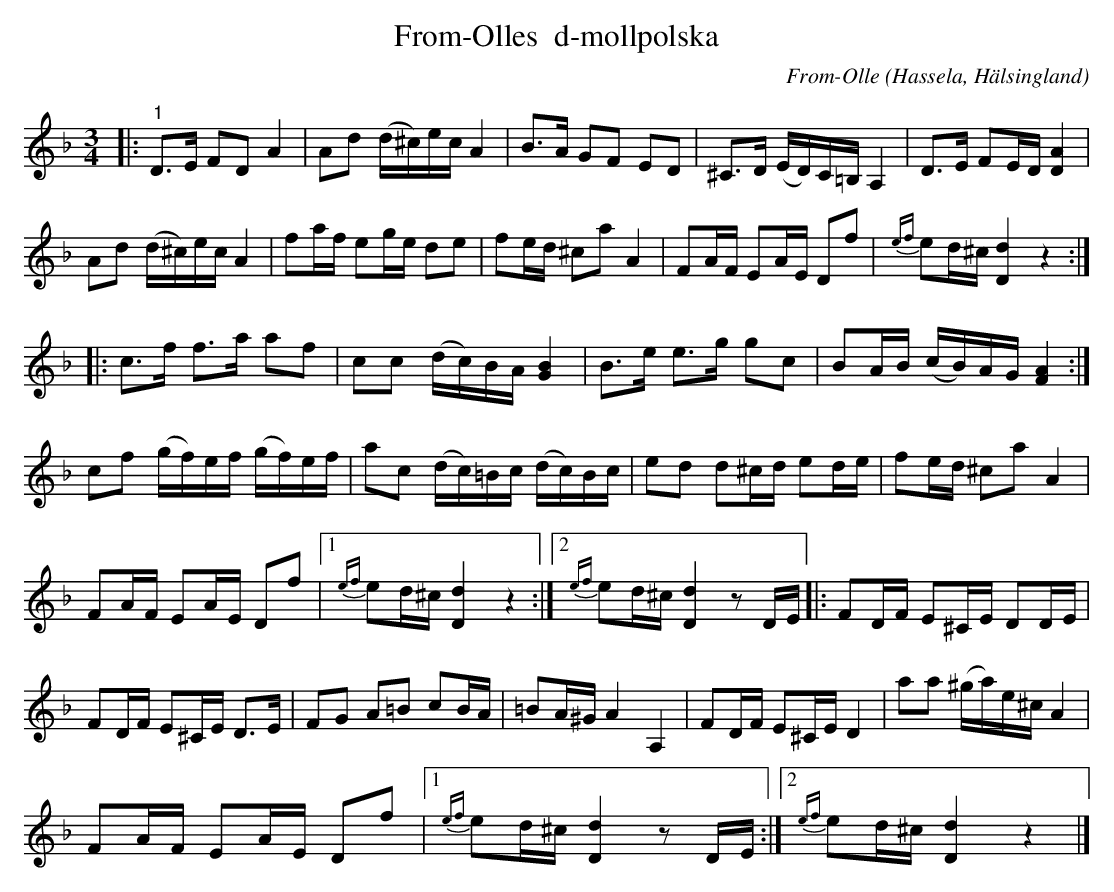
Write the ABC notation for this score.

X:1
T:From-Olles  d-mollpolska
C:From-Olle
O:Hassela, Hälsingland
L:1/8
M:3/4
K:F
|:"^1" D>E FD A2 | Ad (d/^c/)e/c/ A2 | B>A GF ED | ^C>D (E/D/)C/=B,/ A,2 | D>E FE/D/ [DA]2 |
Ad (d/^c/)e/c/ A2 | fa/f/ eg/e/ de | fe/d/ ^ca A2 | FA/F/ EA/E/ Df |{ef} ed/^c/ [Dd]2 z2 ::
c>f f>a af | cc (d/c/)B/A/ [GB]2 | B>e e>g gc | BA/B/ (c/B/)A/G/ [FA]2 :|
cf (g/f/)e/f/ (g/f/)e/f/ | ac (d/c/)=B/c/ (d/c/)B/c/ | ed d^c/d/ ed/e/ | fe/d/ ^ca A2 |
FA/F/ EA/E/ Df |1{ef} ed/^c/ [Dd]2 z2 :|2{ef} ed/^c/ [Dd]2 z D/E/ |: FD/F/ E^C/E/ DD/E/ |
FD/F/ E^C/E/ D>E | FG A=B cB/A/ | =BA/^G/ A2 A,2 | FD/F/ E^C/E/ D2 | aa (^g/a/)e/^c/ A2 |
FA/F/ EA/E/ Df |1{ef} ed/^c/ [Dd]2 z D/E/ :|2{ef} ed/^c/ [Dd]2 z2 |]
